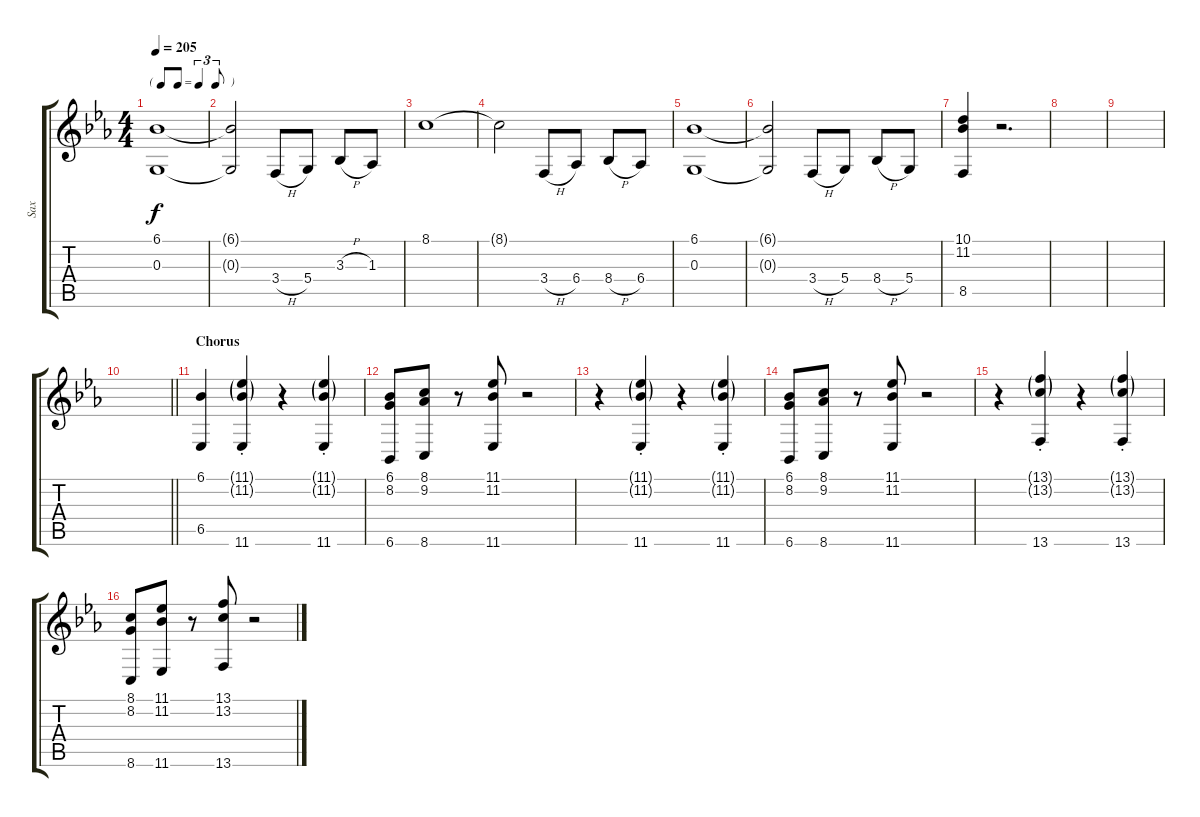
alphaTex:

\track ("Sax" "Sax") {instrument tenorsax}
\staff {score tabs}
\tuning (E4 B3 G3 D3 A2 E2) {hide}
\ts (4 4)
\tf triplet8th
\tempo 205
\clef g2
\ks eb
(6.1 0.3).1{dy f} |
(6.1{t} 0.3{t}).2 3.4{h}.8 5.4.8 3.3{h}.8 1.3.8 |
8.1.1 |
8.1{t}.2 3.4{h}.8 6.4.8 8.4{h}.8 6.4.8 |
(6.1 0.3).1 |
(6.1{t} 0.3{t}).2 3.4{h}.8 5.4.8 8.4{h}.8 5.4.8 |
(10.1 11.2 8.5).4 r.2{d} |
|
|
\barLineRight lightlight
|
\section ("" "Chorus")
(6.1 6.5).4 (11.1{g st} 11.2{g st} 11.6{st}).4 r.4 (11.1{g st} 11.2{g st} 11.6{st}).4 |
(6.1 8.2 6.6).8 (8.1 9.2 8.6).8 r.8 (11.1 11.2 11.6).8 r.2 |
r.4 (11.1{g st} 11.2{g st} 11.6{st}).4 r.4 (11.1{g st} 11.2{g st} 11.6{st}).4 |
(6.1 8.2 6.6).8 (8.1 9.2 8.6).8 r.8 (11.1 11.2 11.6).8 r.2 |
r.4 (13.1{g st} 13.2{g st} 13.6{st}).4 r.4 (13.1{g st} 13.2{g st} 13.6{st}).4 |
(8.1 8.2 8.6).8 (11.1 11.2 11.6).8 r.8 (13.1 13.2 13.6).8 r.2
